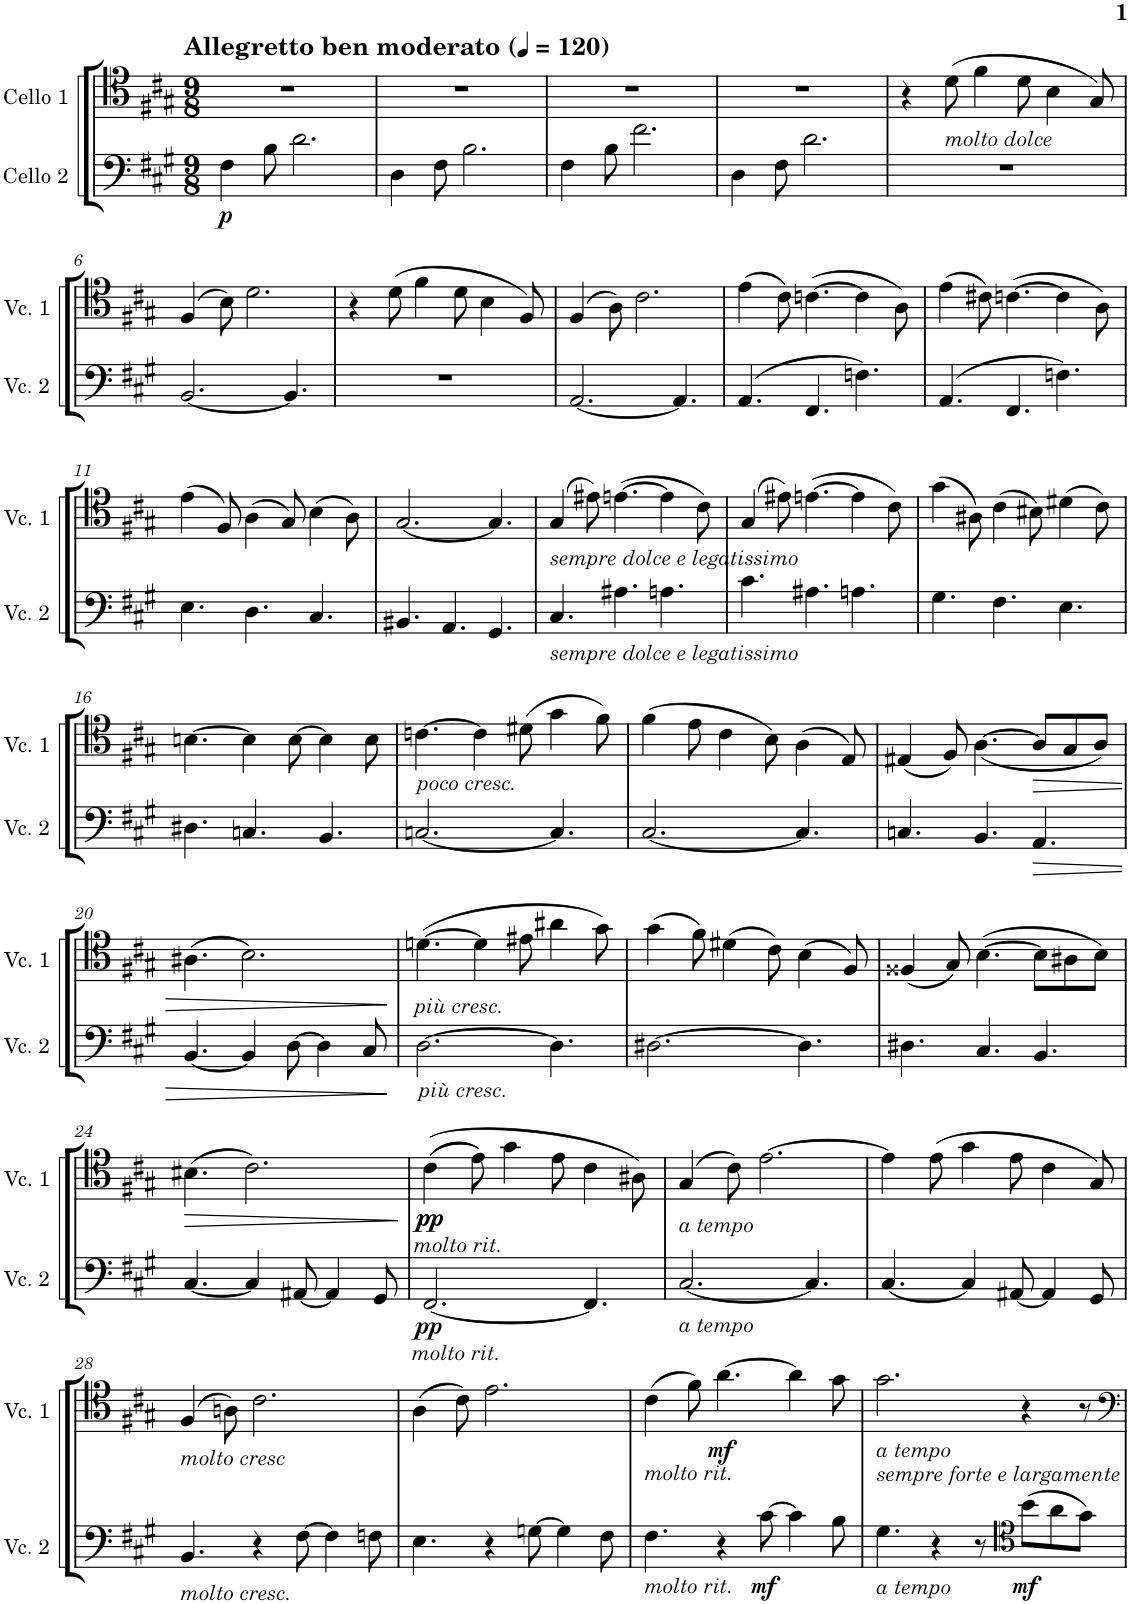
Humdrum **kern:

**kern	**dynam	**kern	**dynam
*part2	*part2	*part1	*part1
*staff2	*staff2	*staff1	*staff1
*I"Cello 2	*	*I"Cello 1	*
*clefF4	*	*clefC4	*
*k[f#c#g#]	*	*k[f#c#g#]	*
*M9/8	*	*M9/8	*
*MM120	*	*MM120	*
=1	=1	=1	=1
!	!	!LO:TX:a:B:t=Allegretto ben moderato	!
!	!LO:DY:b	!	!
4F#\	p	8%9r	.
8B\	.	.	.
2.d\	.	.	.
=2	=2	=2	=2
4D\	.	8%9r	.
8F#\	.	.	.
2.B\	.	.	.
=3	=3	=3	=3
4F#\	.	8%9r	.
8B\	.	.	.
2.f#\	.	.	.
=4	=4	=4	=4
4D\	.	8%9r	.
8F#\	.	.	.
2.d\	.	.	.
=5	=5	=5	=5
8%9r	.	4r	.
!	!	!LO:TX:b:i:t=molto dolce	!
.	.	(8d\	.
.	.	4f#\	.
.	.	8d\	.
.	.	4B\	.
.	.	8G#/)	.
!!LO:LB:g=z
=6	=6	=6	=6
[2.BB/	.	(4F#/	.
.	.	8B\)	.
.	.	2.d\	.
4.BB/]	.	.	.
=7	=7	=7	=7
8%9r	.	4r	.
.	.	(8d\	.
.	.	4f#\	.
.	.	8d\	.
.	.	4B\	.
.	.	8F#/)	.
=8	=8	=8	=8
[2.AA/	.	(4F#/	.
.	.	8A\)	.
.	.	2.c#\	.
4.AA/]	.	.	.
=9	=9	=9	=9
(4.AA/	.	(4e\	.
.	.	8c#\)	.
4.FF#/	.	([4.cn\	.
4.Fn\)	.	4c\]	.
.	.	8A\)	.
=10	=10	=10	=10
(4.AA/	.	(4e\	.
.	.	8c#X\)	.
4.FF#/	.	([4.cn\	.
4.Fn\)	.	4c\]	.
.	.	8A\)	.
!!LO:LB:g=z
=11	=11	=11	=11
4.E\	.	(4e\	.
.	.	8F#/)	.
4.D\	.	(4A\	.
.	.	8G#/)	.
4.C#/	.	(4B\	.
.	.	8A\)	.
=12	=12	=12	=12
4.BB#X/	.	[2.G#/	.
4.AA/	.	.	.
4.GG#/	.	4.G#/]	.
=13	=13	=13	=13
!	!	!LO:TX:b:i:t=sempre dolce e legatissimo	!
!LO:TX:b:i:t=sempre dolce e legatissimo	!	!	!
4.C#/	.	(4G#/	.
.	.	8e#X\)	.
4.A#X\	.	([4.en\	.
4.An\	.	4e\]	.
.	.	8c#\)	.
=14	=14	=14	=14
4.c#\	.	(4G#/	.
.	.	8e#X\)	.
4.A#X\	.	([4.en\	.
4.An\	.	4e\]	.
.	.	8c#\)	.
=15	=15	=15	=15
4.G#\	.	(4g#\	.
.	.	8A#X\)	.
4.F#\	.	(4c#\	.
.	.	8B#X\)	.
4.E\	.	(4d#X\	.
.	.	8c#\)	.
!!LO:LB:g=z
=16	=16	=16	=16
4.D#X\	.	[4.Bn\	.
4.Cn/	.	4B\]	.
.	.	[8B\	.
4.BB/	.	4B\]	.
.	.	8B\	.
=17	=17	=17	=17
!	!	!LO:TX:b:i:t=poco cresc.	!
[2.Cn/	.	[4.cn\	.
.	.	4c\]	.
.	.	(8d#X\	.
4.C/]	.	4g#\	.
.	.	8f#\)	.
=18	=18	=18	=18
[2.C#/	.	(4f#\	.
.	.	8e\	.
.	.	4c#\	.
.	.	8B\)	.
4.C#/]	.	(4A\	.
.	.	8E/)	.
=19	=19	=19	=19
4.Cn/	.	(4E#X/	.
.	.	8F#/)	.
4.BB/	.	(<[4.A\	.
!	!LO:HP:b	!	!LO:HP:b
4.AA/	>	8A/L]	>
.	.	8G#/	.
.	.	8A/J)	.
!!LO:LB:g=z
=20	=20	=20	=20
[4.BB/	.	(4.A#X\	.
4BB/]	.	2.B\)	.
[8D\	.	.	.
4D\]	.	.	.
8C#/	.	.	.
.	]	.	]
=21	=21	=21	=21
!	!	!LO:TX:b:i:t=più cresc.	!
!LO:TX:b:i:t=più cresc.	!	!	!
[2.D\	.	([4.dn\	.
.	.	4d\]	.
.	.	8e#X\	.
4.D\]	.	4a#X\	.
.	.	8g#\)	.
=22	=22	=22	=22
[2.D#X\	.	(4g#\	.
.	.	8f#\)	.
.	.	(4d#X\	.
.	.	8c#\)	.
4.D#\]	.	(4B\	.
.	.	8F#/)	.
=23	=23	=23	=23
4.D#X\	.	(4F##X/	.
.	.	8G#/)	.
4.C#/	.	([4.B\	.
4.BB/	.	8B\L]	.
.	.	8A#X\	.
.	.	8B\J)	.
!!LO:LB:g=z
=24	=24	=24	=24
!	!	!	!LO:HP:b
[4.C#/	.	(4.B#X\	>
4C#/]	.	2.c#\)	.
[8AA#X/	.	.	.
4AA#/]	.	.	.
8GG#/	.	.	.
.	.	.	]
=25	=25	=25	=25
!	!	!LO:TX:b:i:t=molto rit.	!
!LO:TX:b:i:t=molto rit.	!	!	!
!	!LO:DY:b	!	!LO:DY:b
!	!	!	!LO:DY:n=1:b
[2.FF#/	pp	(((4c#\	pp pp
.	.	8e\))	.
.	.	4g#\	.
.	.	8e\	.
4.FF#/]	.	4c#\	.
.	.	8A#X\)	.
=26	=26	=26	=26
!	!	!LO:TX:b:i:t=a tempo	!
!LO:TX:b:i:t=a tempo	!	!	!
[2.C#/	.	(4G#/	.
.	.	8c#\)	.
.	.	[2.e\	.
4.C#/]	.	.	.
=27	=27	=27	=27
[4.C#/	.	4e\]	.
.	.	(8e\	.
4C#/]	.	4g#\	.
[8AA#X/	.	8e\	.
4AA#/]	.	4c#\	.
8GG#/	.	8G#/)	.
!!LO:LB:g=z
=28	=28	=28	=28
!	!	!LO:TX:b:i:t=molto cresc	!
!LO:TX:b:i:t=molto cresc.	!	!	!
4.BB/	.	(4F#/	.
.	.	8An\)	.
4r	.	2.c#\	.
[8F#\	.	.	.
4F#\]	.	.	.
8Fn\	.	.	.
=29	=29	=29	=29
4.E\	.	(4A\	.
.	.	8c#\)	.
4r	.	2.e\	.
[8Gn\	.	.	.
4G\]	.	.	.
8F#\	.	.	.
=30	=30	=30	=30
!	!	!LO:TX:b:i:t=molto rit.	!
!LO:TX:b:i:t=molto rit.	!	!	!
4.F#\	.	(4c#\	.
.	.	8f#\)	.
!	!	!	!LO:DY:b
4r	.	[4.a\	mf
!	!LO:DY:b	!	!
[8c#\	mf	.	.
4c#\]	.	4a\]	.
8B\	.	8g#\	.
=31	=31	=31	=31
!	!	!LO:TX:b:i:t=a tempo	!
!	!	!LO:TX:b:i:t=sempre forte e largamente	!
!LO:TX:b:i:t=a tempo	!	!	!
4.G#\	.	2.g#\	.
4r	.	.	.
8r	.	.	.
*clefC4	*	*	*
!	!LO:DY:b	!	!
(8b\L	mf	4r	.
8a\	.	.	.
8g#\J)	.	8r	.
=	=	=	=
*-	*-	*-	*-
